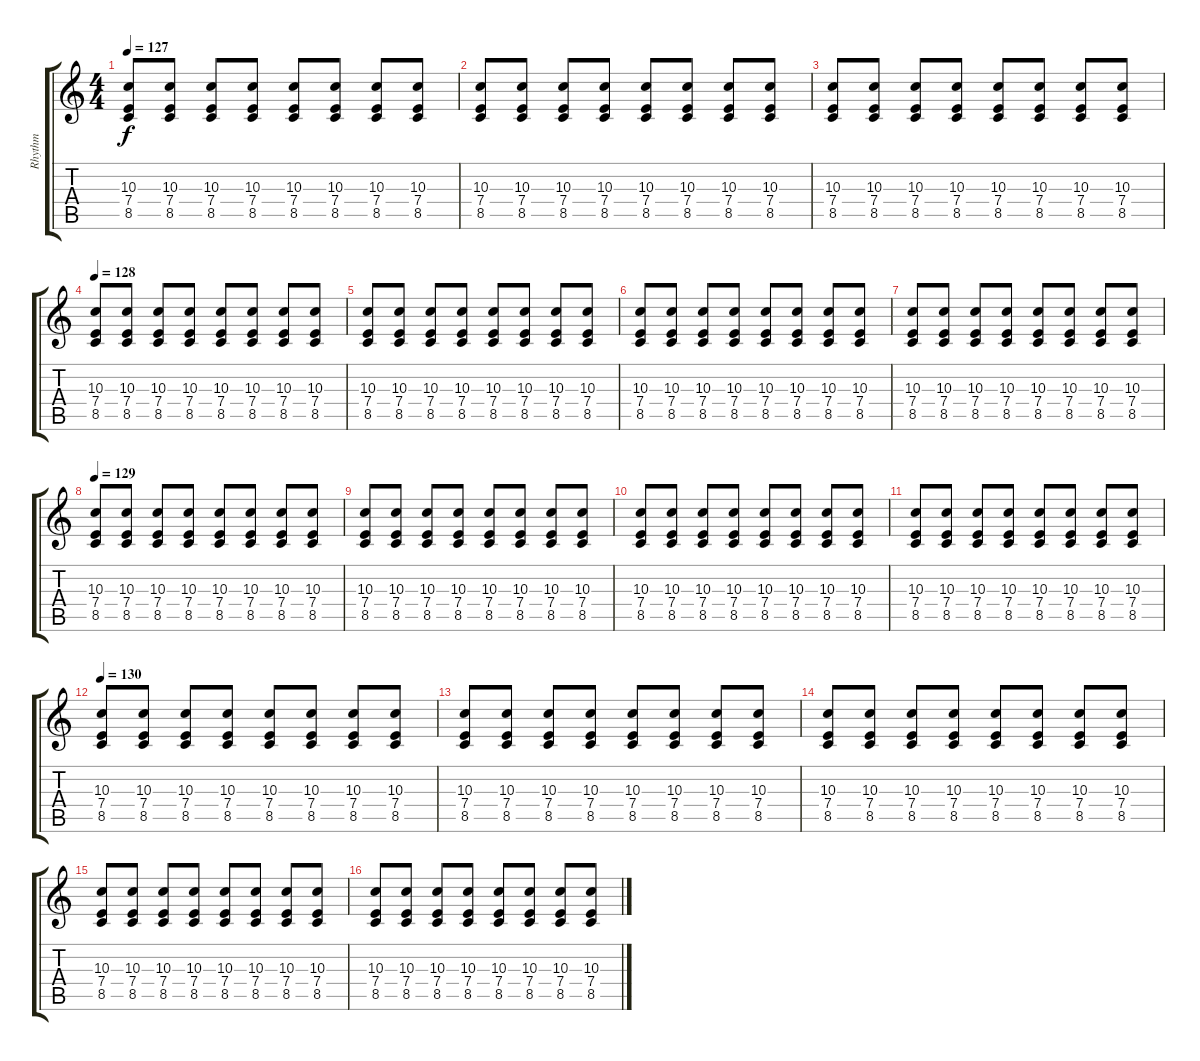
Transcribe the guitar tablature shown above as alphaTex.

\track ("Rhythm" "Rhythm") {instrument distortionguitar}
\staff {score tabs}
\tuning (B3 Gb3 D3 A2 E2 B1) {hide}
\ts (4 4)
\tempo 127
\clef g2
\ks c
(10.3 7.4 8.5).8{dy f} (10.3 7.4 8.5).8 (10.3 7.4 8.5).8 (10.3 7.4 8.5).8 (10.3 7.4 8.5).8 (10.3 7.4 8.5).8 (10.3 7.4 8.5).8 (10.3 7.4 8.5).8 |
(10.3 7.4 8.5).8 (10.3 7.4 8.5).8 (10.3 7.4 8.5).8 (10.3 7.4 8.5).8 (10.3 7.4 8.5).8 (10.3 7.4 8.5).8 (10.3 7.4 8.5).8 (10.3 7.4 8.5).8 |
(10.3 7.4 8.5).8 (10.3 7.4 8.5).8 (10.3 7.4 8.5).8 (10.3 7.4 8.5).8 (10.3 7.4 8.5).8 (10.3 7.4 8.5).8 (10.3 7.4 8.5).8 (10.3 7.4 8.5).8 |
\tempo 128
(10.3 7.4 8.5).8 (10.3 7.4 8.5).8 (10.3 7.4 8.5).8 (10.3 7.4 8.5).8 (10.3 7.4 8.5).8 (10.3 7.4 8.5).8 (10.3 7.4 8.5).8 (10.3 7.4 8.5).8 |
(10.3 7.4 8.5).8 (10.3 7.4 8.5).8 (10.3 7.4 8.5).8 (10.3 7.4 8.5).8 (10.3 7.4 8.5).8 (10.3 7.4 8.5).8 (10.3 7.4 8.5).8 (10.3 7.4 8.5).8 |
(10.3 7.4 8.5).8 (10.3 7.4 8.5).8 (10.3 7.4 8.5).8 (10.3 7.4 8.5).8 (10.3 7.4 8.5).8 (10.3 7.4 8.5).8 (10.3 7.4 8.5).8 (10.3 7.4 8.5).8 |
(10.3 7.4 8.5).8 (10.3 7.4 8.5).8 (10.3 7.4 8.5).8 (10.3 7.4 8.5).8 (10.3 7.4 8.5).8 (10.3 7.4 8.5).8 (10.3 7.4 8.5).8 (10.3 7.4 8.5).8 |
\tempo 129
(10.3 7.4 8.5).8 (10.3 7.4 8.5).8 (10.3 7.4 8.5).8 (10.3 7.4 8.5).8 (10.3 7.4 8.5).8 (10.3 7.4 8.5).8 (10.3 7.4 8.5).8 (10.3 7.4 8.5).8 |
(10.3 7.4 8.5).8 (10.3 7.4 8.5).8 (10.3 7.4 8.5).8 (10.3 7.4 8.5).8 (10.3 7.4 8.5).8 (10.3 7.4 8.5).8 (10.3 7.4 8.5).8 (10.3 7.4 8.5).8 |
(10.3 7.4 8.5).8 (10.3 7.4 8.5).8 (10.3 7.4 8.5).8 (10.3 7.4 8.5).8 (10.3 7.4 8.5).8 (10.3 7.4 8.5).8 (10.3 7.4 8.5).8 (10.3 7.4 8.5).8 |
(10.3 7.4 8.5).8 (10.3 7.4 8.5).8 (10.3 7.4 8.5).8 (10.3 7.4 8.5).8 (10.3 7.4 8.5).8 (10.3 7.4 8.5).8 (10.3 7.4 8.5).8 (10.3 7.4 8.5).8 |
\tempo 130
(10.3 7.4 8.5).8 (10.3 7.4 8.5).8 (10.3 7.4 8.5).8 (10.3 7.4 8.5).8 (10.3 7.4 8.5).8 (10.3 7.4 8.5).8 (10.3 7.4 8.5).8 (10.3 7.4 8.5).8 |
(10.3 7.4 8.5).8 (10.3 7.4 8.5).8 (10.3 7.4 8.5).8 (10.3 7.4 8.5).8 (10.3 7.4 8.5).8 (10.3 7.4 8.5).8 (10.3 7.4 8.5).8 (10.3 7.4 8.5).8 |
(10.3 7.4 8.5).8 (10.3 7.4 8.5).8 (10.3 7.4 8.5).8 (10.3 7.4 8.5).8 (10.3 7.4 8.5).8 (10.3 7.4 8.5).8 (10.3 7.4 8.5).8 (10.3 7.4 8.5).8 |
(10.3 7.4 8.5).8 (10.3 7.4 8.5).8 (10.3 7.4 8.5).8 (10.3 7.4 8.5).8 (10.3 7.4 8.5).8 (10.3 7.4 8.5).8 (10.3 7.4 8.5).8 (10.3 7.4 8.5).8 |
(10.3 7.4 8.5).8 (10.3 7.4 8.5).8 (10.3 7.4 8.5).8 (10.3 7.4 8.5).8 (10.3 7.4 8.5).8 (10.3 7.4 8.5).8 (10.3 7.4 8.5).8 (10.3 7.4 8.5).8
